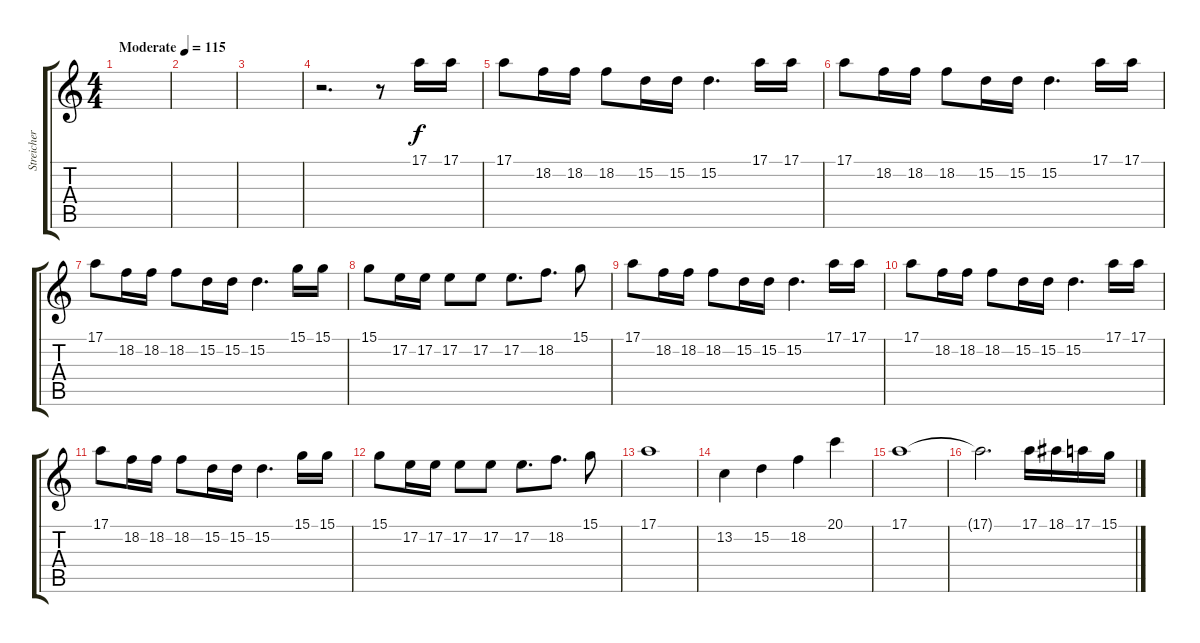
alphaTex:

\track ("Streicher 2" "Streicher ") {instrument stringensemble1}
\staff {score tabs}
\tuning (E4 B3 G3 D3 A2 E2) {hide}
\ts (4 4)
\tempo (115 "Moderate")
\clef g2
\ks c
|
|
|
r.2{d} r.8 17.1.16 17.1.16 |
17.1.8 18.2.16 18.2.16 18.2.8 15.2.16 15.2.16 15.2.4{d} 17.1.16 17.1.16 |
17.1.8 18.2.16 18.2.16 18.2.8 15.2.16 15.2.16 15.2.4{d} 17.1.16 17.1.16 |
17.1.8 18.2.16 18.2.16 18.2.8 15.2.16 15.2.16 15.2.4{d} 15.1.16 15.1.16 |
15.1.8 17.2.16 17.2.16 17.2.8 17.2.8 17.2.8{d} 18.2.8{d} 15.1.8 |
17.1.8 18.2.16 18.2.16 18.2.8 15.2.16 15.2.16 15.2.4{d} 17.1.16 17.1.16 |
17.1.8 18.2.16 18.2.16 18.2.8 15.2.16 15.2.16 15.2.4{d} 17.1.16 17.1.16 |
17.1.8 18.2.16 18.2.16 18.2.8 15.2.16 15.2.16 15.2.4{d} 15.1.16 15.1.16 |
15.1.8 17.2.16 17.2.16 17.2.8 17.2.8 17.2.8{d} 18.2.8{d} 15.1.8 |
17.1.1 |
13.2.4 15.2.4 18.2.4 20.1.4 |
17.1.1 |
17.1{t}.2{d} 17.1.16 18.1.16 17.1.16 15.1.16
